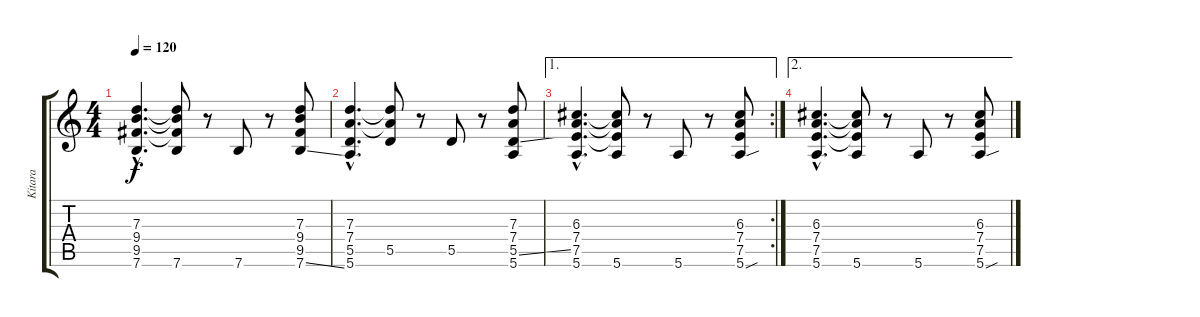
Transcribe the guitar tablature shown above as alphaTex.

\track ("Kitara" "Kitara") {instrument overdrivenguitar}
\staff {score tabs}
\tuning (E4 B3 G3 D3 A2 E2) {hide}
\ts (4 4)
\tempo 120
\clef g2
\ks c
(7.3{hac} 9.4{hac} 9.5{hac} 7.6{hac}).4{d dy f} (7.3{t} 9.4{t} 9.5{t} 7.6).8 r.8 7.6.8 r.8 (7.3 9.4 9.5 7.6{ss}).8 |
(7.3{hac} 7.4{hac} 5.5{hac} 5.6{hac}).4{d} (7.3{t} 7.4{t} 5.5).8 r.8 5.5.8 r.8 (7.3 7.4 5.5{ss} 5.6).8 |
\ae 1
\rc 2
(6.3{hac} 7.4{hac} 7.5{hac} 5.6{hac}).4{d} (6.3{t} 7.4{t} 7.5{t} 5.6).8 r.8 5.6.8 r.8 (6.3 7.4 7.5 5.6{sou}).8 |
\ae 2
(6.3{hac} 7.4{hac} 7.5{hac} 5.6{hac}).4{d} (6.3{t} 7.4{t} 7.5{t} 5.6).8 r.8 5.6.8 r.8 (6.3 7.4 7.5 5.6{sou}).8
